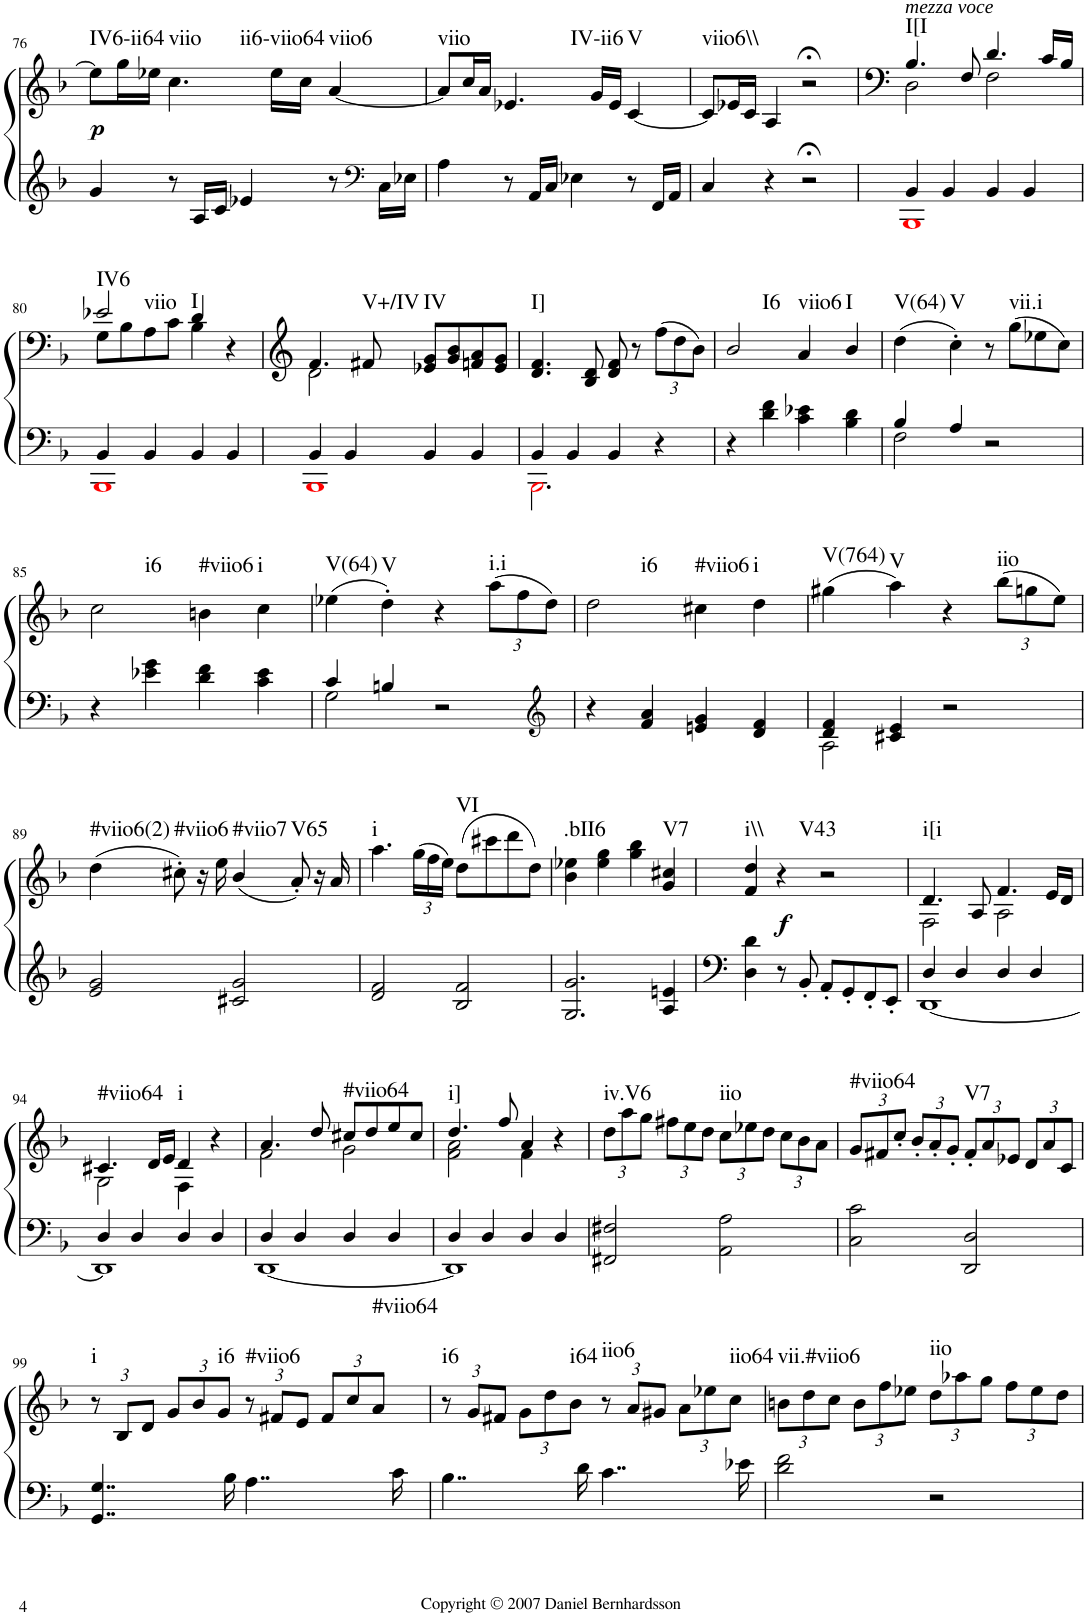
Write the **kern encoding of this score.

**kern	**kern	**dynam	**harte
*part1	*part1	*part1	*part1
*staff2	*staff1	*staff1/2	*
*I"Piano	*	*	*
*I'Pno.	*	*	*
!!LO:PB:g=z
*clefG2	*clefG2	*	*
*k[b-]	*k[b-]	*	*
*F:	*F:	*	*
*M4/4	*M4/4	*	*
*met(c)	*met(c)	*	*
=76	=76	=76	=76
!	!	!LO:DY:b	!LO:H:kt=IV6-ii64
4g/	8ee-\L]	p	N
.	16gg\L	.	.
.	16ee-X\JJ	.	.
!	!	!	!LO:H:n=1:kt=viio
!	!	!	!LO:H:n=2:kt=ii6-viio64
8r	4.cc\	.	N N
16A/LL	.	.	.
16c/JJ	.	.	.
4e-X/	.	.	.
.	16ee-\LL	.	.
.	16cc\JJ	.	.
!	!	!	!LO:H:kt=viio6
8r	[<4a/	.	N
*clefF4	*	*	*
16C\LL	.	.	.
16E-X\JJ	.	.	.
=77	=77	=77	=77
!	!	!	!LO:H:kt=viio
4A\	8a/L]	.	N
.	16cc/L	.	.
.	16a/JJ	.	.
!	!	!	!LO:H:kt=IV-ii6
8r	4.e-X/	.	N
16AA/LL	.	.	.
16C/JJ	.	.	.
4E-X\	.	.	.
.	16g/LL	.	.
.	16e-/JJ	.	.
!	!	!	!LO:H:kt=V
8r	[<4c/	.	N
16FF/LL	.	.	.
16AA/JJ	.	.	.
=78	=78	=78	=78
!	!	!	!LO:H:kt=viio6\\
4C/	8c/L]	.	N
.	16e-X/L	.	.
.	16c/JJ	.	.
4r	4A/	.	.
2r;<	2r;<	.	.
=79	=79	=79	=79
*^	*^	*	*
!	!	!LO:TX:a:i:t=mezza voce	!	!	!LO:H:kt=I[I
4BB-/	1BBB-i	4.B-/	2D\	.	N
4BB-/	.	.	.	.	.
.	.	8F/	.	.	.
4BB-/	.	4.d/	2F\	.	.
4BB-/	.	.	.	.	.
.	.	16c/LL	.	.	.
.	.	16B-/JJ	.	.	.
!!LO:LB:g=z	!!
=80	=80	=80	=80	=80	=80
!	!	!	!	!	!LO:H:n=1:kt=IV6
!	!	!	!	!	!LO:H:n=2:kt=viio
4BB-/	1BBB-i	2e-X/	8G\L	.	N N
.	.	.	8B-\	.	.
4BB-/	.	.	8A\	.	.
.	.	.	8c\J	.	.
!	!	!	!	!	!LO:H:kt=I
4BB-/	.	4d/	4B-\	.	N
4BB-/	.	4r	4ryy	.	.
=81	=81	=81	=81	=81	=81
4BB-/	1BBB-i	4.f/	2d\	.	.
4BB-/	.	.	.	.	.
!	!	!	!	!	!LO:H:kt=V+/IV
.	.	8f#X/	.	.	N
!	!	!	!	!	!LO:H:kt=IV
4BB-/	.	8e-X/ 8g/L	2ryy	.	N
.	.	8g/ 8b-/	.	.	.
4BB-/	.	8fn/ 8a/	.	.	.
.	.	8e-/ 8g/J	.	.	.
*	*	*v	*v	*	*
=82	=82	=82	=82	=82
!	!	!	!	!LO:H:kt=I]
4BB-/	2.BBB-i\	4.d/ 4.f/	.	N
4BB-/	.	.	.	.
.	.	8B-/ 8d/	.	.
4BB-/	.	8d/ 8f/	.	.
.	.	8r	.	.
*	*	*Xbrackettup	*	*
4r	4ryy	(12ff\L	.	.
.	.	12dd\	.	.
.	.	12b-\J)	.	.
*v	*v	*	*	*
=83	=83	=83	=83
!	!	!	!LO:H:kt=I6
4r	2b-/	.	N
4d\ 4f\	.	.	.
!	!	!	!LO:H:kt=viio6
4c\ 4e-X\	4a/	.	N
!	!	!	!LO:H:kt=I
4B-\ 4d\	4b-/	.	N
=84	=84	=84	=84
*^	*	*	*
!	!	!	!	!LO:H:kt=V(64)
4B-/	2F\	(4dd\	.	N
!	!	!	!	!LO:H:kt=V
4A/	.	4cc'\)	.	N
2r	2ryy	8r	.	.
!	!	!	!	!LO:H:kt=vii.i
.	.	(8gg\L	.	N
.	.	8ee-X\	.	.
.	.	8cc\J)	.	.
*v	*v	*	*	*
!!LO:LB:g=z
=85	=85	=85	=85
!	!	!	!LO:H:kt=i6
4r	2cc\	.	N
4e-X\ 4g\	.	.	.
!	!	!	!LO:H:kt=#viio6
4d\ 4f\	4bn\	.	N
!	!	!	!LO:H:kt=i
4c\ 4e-\	4cc\	.	N
=86	=86	=86	=86
*^	*	*	*
!	!	!	!	!LO:H:kt=V(64)
4c/	2G\	(4ee-X\	.	N
!	!	!	!	!LO:H:kt=V
4Bn/	.	4dd'\)	.	N
2r	2ryy	4r	.	.
!	!	!	!	!LO:H:kt=i.i
.	.	(12aa\L	.	N
.	.	12ff\	.	.
*clefG2	*	*	*	*
.	.	12dd\J)	.	.
*v	*v	*	*	*
=87	=87	=87	=87
!	!	!	!LO:H:kt=i6
4r	2dd\	.	N
4f/ 4a/	.	.	.
!	!	!	!LO:H:kt=#viio6
4en/ 4g/	4cc#X\	.	N
!	!	!	!LO:H:kt=i
4d/ 4f/	4dd\	.	N
=88	=88	=88	=88
*^	*	*	*
!	!	!	!	!LO:H:kt=V(764)
4d/ 4f/	2A\	(4gg#X\	.	N
!	!	!	!	!LO:H:kt=V
4c#X/ 4e/	.	4aa\)	.	N
2r	2ryy	4r	.	.
!	!	!	!	!LO:H:kt=iio
.	.	(12bb-\L	.	N
.	.	12ggn\	.	.
.	.	12ee\J)	.	.
*v	*v	*	*	*
!!LO:LB:g=z
=89	=89	=89	=89
!	!	!	!LO:H:kt=#viio6(2)
2e/ 2g/	(4dd\	.	N
!	!	!	!LO:H:kt=#viio6
.	8cc#X'\)	.	N
.	16r	.	.
.	16ee\	.	.
!	!	!	!LO:H:kt=#viio7
2c#X/ 2g/	(4b-/	.	N
!	!	!	!LO:H:kt=V65
.	8a'/)	.	N
.	16r	.	.
.	16a/	.	.
=90	=90	=90	=90
!	!	!	!LO:H:kt=i
2d/ 2f/	4.aa\	.	N
.	(24gg\LL	.	.
.	24ff\	.	.
.	24ee\JJ)	.	.
!	!	!	!LO:H:kt=VI
2B-/ 2f/	(8dd\L	.	N
.	8ccc#X\	.	.
.	8ddd\	.	.
.	8dd\J)	.	.
=91	=91	=91	=91
!	!	!	!LO:H:kt=.bII6
2.G/ 2.g/	4b-\ 4ee-X\	.	N
.	4ee-\ 4gg\	.	.
.	4gg\ 4bb-\	.	.
!	!	!	!LO:H:kt=V7
4A/ 4en/	4g/ 4cc#X/	.	N
=92	=92	=92	=92
!	!	!	!LO:H:kt=i\\
4D\ 4d\	4f/ 4dd/	.	N
!	!	!LO:DY:b	!LO:H:kt=V43
8r	4r	f	N
8BB-'/	.	.	.
8AA'/L	2r	.	.
8GG'/	.	.	.
8FF'/	.	.	.
8EE'/J	.	.	.
=93	=93	=93	=93
*^	*^	*	*
!	!	!	!	!	!LO:H:kt=i[i
4D/	[<1DD	4.d/	2F\	.	N
4D/	.	.	.	.	.
.	.	8A/	.	.	.
4D/	.	4.f/	2A\	.	.
4D/	.	.	.	.	.
.	.	16e/LL	.	.	.
.	.	16d/JJ	.	.	.
!!LO:LB:g=z	!!
=94	=94	=94	=94	=94	=94
!	!	!	!	!	!LO:H:kt=#viio64
4D/	1DD]	4.c#X/	2G\	.	N
4D/	.	.	.	.	.
.	.	16d/LL	.	.	.
.	.	16e/JJ	.	.	.
!	!	!	!	!	!LO:H:kt=i
4D/	.	4d/	4F\	.	N
4D/	.	4r	4ryy	.	.
=95	=95	=95	=95	=95	=95
4D/	[<1DD	4.a/	2f\	.	.
4D/	.	.	.	.	.
.	.	8dd/	.	.	.
!	!	!	!	!	!LO:H:kt=#viio64
4D/	.	8cc#X/L	2g\	.	N
.	.	8dd/	.	.	.
4D/	.	8ee/	.	.	.
.	.	8cc#/J	.	.	.
=96	=96	=96	=96	=96	=96
!	!	!	!	!	!LO:H:kt=i]
4D/	1DD]	4.dd/	2f\ 2a\	.	N
4D/	.	.	.	.	.
.	.	8ff/	.	.	.
4D/	.	4a/	4f\	.	.
4D/	.	4r	4ryy	.	.
*v	*v	*	*	*	*
=97	=97	=97	=97	=97
!	!	!	!	!LO:H:kt=iv.V6
*	*v	*v	*	*
2FF#X/ 2F#X/	12dd\L	.	N
.	12aa\	.	.
.	12gg\J	.	.
.	12ff#X\L	.	.
.	12ee\	.	.
.	12dd\J	.	.
!	!	!	!LO:H:kt=iio
2AA\ 2A\	12cc\L	.	N
.	12ee-X\	.	.
.	12dd\J	.	.
.	12cc\L	.	.
.	12b-\	.	.
.	12a\J	.	.
=98	=98	=98	=98
!	!	!	!LO:H:kt=#viio64
2C\ 2c\	12g/L	.	N
.	12f#X/	.	.
.	12cc'/J	.	.
.	12b-'/L	.	.
.	12a'/	.	.
.	12g'/J	.	.
!	!	!	!LO:H:kt=V7
2DD/ 2D/	12f#'/L	.	N
.	12a/	.	.
.	12e-X/J	.	.
.	12d/L	.	.
.	12a/	.	.
.	12c/J	.	.
!!LO:LB:g=z
=99	=99	=99	=99
!	!	!	!LO:H:kt=i
4..GG/ 4..G/	12r	.	N
.	12B-/L	.	.
.	12d/J	.	.
.	12g/L	.	.
.	12b-/	.	.
!	!	!	!LO:H:kt=i6
.	12g/J	.	N
16B-\	.	.	.
!	!	!	!LO:H:kt=#viio6
4..A\	12r	.	N
.	12f#X/L	.	.
.	12e/J	.	.
.	12f#/L	.	.
.	12cc/	.	.
!	!	!	!LO:H:kt=#viio64
.	12a/J	.	N
16c\	.	.	.
=100	=100	=100	=100
!	!	!	!LO:H:kt=i6
4..B-\	12r	.	N
.	12g/L	.	.
.	12f#X/J	.	.
.	12g\L	.	.
.	12dd\	.	.
!	!	!	!LO:H:kt=i64
.	12b-\J	.	N
16d\	.	.	.
!	!	!	!LO:H:kt=iio6
4..c\	12r	.	N
.	12a/L	.	.
.	12g#X/J	.	.
.	12a\L	.	.
.	12ee-X\	.	.
!	!	!	!LO:H:kt=iio64
.	12cc\J	.	N
16e-X\	.	.	.
=101	=101	=101	=101
!	!	!	!LO:H:kt=vii.#viio6
2d\ 2f\	12bn\L	.	N
.	12dd\	.	.
.	12cc\J	.	.
.	12b\L	.	.
.	12ff\	.	.
.	12ee-X\J	.	.
!	!	!	!LO:H:kt=iio
2r	12dd\L	.	N
.	12aa-X\	.	.
.	12gg\J	.	.
.	12ff\L	.	.
.	12ee-\	.	.
.	12dd\J	.	.
=	=	=	=
*-	*-	*-	*-
